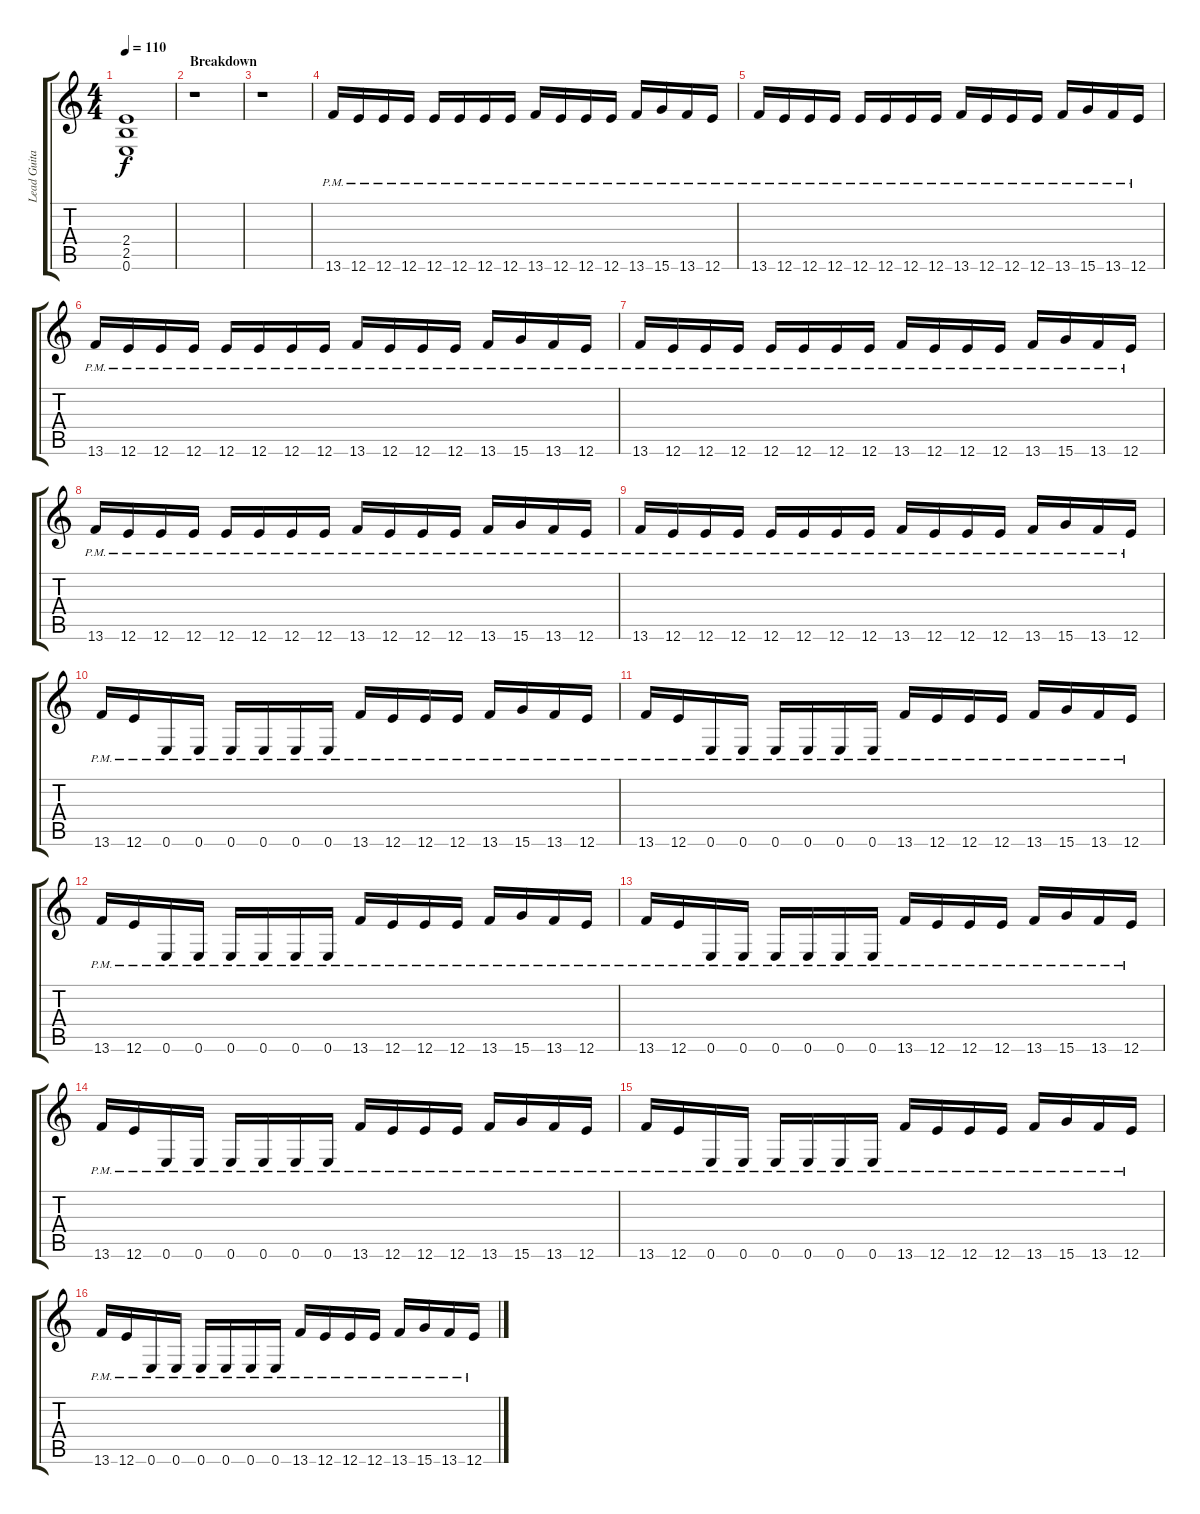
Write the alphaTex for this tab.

\track ("Lead Guitar" "Lead Guita") {instrument distortionguitar}
\staff {score tabs}
\tuning (E4 B3 G3 D3 A2 E2) {hide}
\ts (4 4)
\tempo 110
\clef g2
\ks c
(2.4{t} 2.5{t} 0.6{t}).1{dy f} |
\section ("" "Breakdown")
r.1 |
r.1 |
13.6{pm}.16{volume 16} 12.6{pm}.16 12.6{pm}.16 12.6{pm}.16 12.6{pm}.16 12.6{pm}.16 12.6{pm}.16 12.6{pm}.16 13.6{pm}.16 12.6{pm}.16 12.6{pm}.16 12.6{pm}.16 13.6{pm}.16 15.6{pm}.16 13.6{pm}.16 12.6{pm}.16 |
13.6{pm}.16 12.6{pm}.16 12.6{pm}.16 12.6{pm}.16 12.6{pm}.16 12.6{pm}.16 12.6{pm}.16 12.6{pm}.16 13.6{pm}.16 12.6{pm}.16 12.6{pm}.16 12.6{pm}.16 13.6{pm}.16 15.6{pm}.16 13.6{pm}.16 12.6{pm}.16 |
13.6{pm}.16 12.6{pm}.16 12.6{pm}.16 12.6{pm}.16 12.6{pm}.16 12.6{pm}.16 12.6{pm}.16 12.6{pm}.16 13.6{pm}.16 12.6{pm}.16 12.6{pm}.16 12.6{pm}.16 13.6{pm}.16 15.6{pm}.16 13.6{pm}.16 12.6{pm}.16 |
13.6{pm}.16 12.6{pm}.16 12.6{pm}.16 12.6{pm}.16 12.6{pm}.16 12.6{pm}.16 12.6{pm}.16 12.6{pm}.16 13.6{pm}.16 12.6{pm}.16 12.6{pm}.16 12.6{pm}.16 13.6{pm}.16 15.6{pm}.16 13.6{pm}.16 12.6{pm}.16 |
13.6{pm}.16 12.6{pm}.16 12.6{pm}.16 12.6{pm}.16 12.6{pm}.16 12.6{pm}.16 12.6{pm}.16 12.6{pm}.16 13.6{pm}.16 12.6{pm}.16 12.6{pm}.16 12.6{pm}.16 13.6{pm}.16 15.6{pm}.16 13.6{pm}.16 12.6{pm}.16 |
13.6{pm}.16 12.6{pm}.16 12.6{pm}.16 12.6{pm}.16 12.6{pm}.16 12.6{pm}.16 12.6{pm}.16 12.6{pm}.16 13.6{pm}.16 12.6{pm}.16 12.6{pm}.16 12.6{pm}.16 13.6{pm}.16 15.6{pm}.16 13.6{pm}.16 12.6{pm}.16 |
13.6{pm}.16 12.6{pm}.16 0.6{pm}.16 0.6{pm}.16 0.6{pm}.16 0.6{pm}.16 0.6{pm}.16 0.6{pm}.16 13.6{pm}.16 12.6{pm}.16 12.6{pm}.16 12.6{pm}.16 13.6{pm}.16 15.6{pm}.16 13.6{pm}.16 12.6{pm}.16 |
13.6{pm}.16 12.6{pm}.16 0.6{pm}.16 0.6{pm}.16 0.6{pm}.16 0.6{pm}.16 0.6{pm}.16 0.6{pm}.16 13.6{pm}.16 12.6{pm}.16 12.6{pm}.16 12.6{pm}.16 13.6{pm}.16 15.6{pm}.16 13.6{pm}.16 12.6{pm}.16 |
13.6{pm}.16 12.6{pm}.16 0.6{pm}.16 0.6{pm}.16 0.6{pm}.16 0.6{pm}.16 0.6{pm}.16 0.6{pm}.16 13.6{pm}.16 12.6{pm}.16 12.6{pm}.16 12.6{pm}.16 13.6{pm}.16 15.6{pm}.16 13.6{pm}.16 12.6{pm}.16 |
13.6{pm}.16 12.6{pm}.16 0.6{pm}.16 0.6{pm}.16 0.6{pm}.16 0.6{pm}.16 0.6{pm}.16 0.6{pm}.16 13.6{pm}.16 12.6{pm}.16 12.6{pm}.16 12.6{pm}.16 13.6{pm}.16 15.6{pm}.16 13.6{pm}.16 12.6{pm}.16 |
13.6{pm}.16 12.6{pm}.16 0.6{pm}.16 0.6{pm}.16 0.6{pm}.16 0.6{pm}.16 0.6{pm}.16 0.6{pm}.16 13.6{pm}.16 12.6{pm}.16 12.6{pm}.16 12.6{pm}.16 13.6{pm}.16 15.6{pm}.16 13.6{pm}.16 12.6{pm}.16 |
13.6{pm}.16 12.6{pm}.16 0.6{pm}.16 0.6{pm}.16 0.6{pm}.16 0.6{pm}.16 0.6{pm}.16 0.6{pm}.16 13.6{pm}.16 12.6{pm}.16 12.6{pm}.16 12.6{pm}.16 13.6{pm}.16 15.6{pm}.16 13.6{pm}.16 12.6{pm}.16 |
13.6{pm}.16 12.6{pm}.16 0.6{pm}.16 0.6{pm}.16 0.6{pm}.16 0.6{pm}.16 0.6{pm}.16 0.6{pm}.16 13.6{pm}.16 12.6{pm}.16 12.6{pm}.16 12.6{pm}.16 13.6{pm}.16 15.6{pm}.16 13.6{pm}.16 12.6{pm}.16
